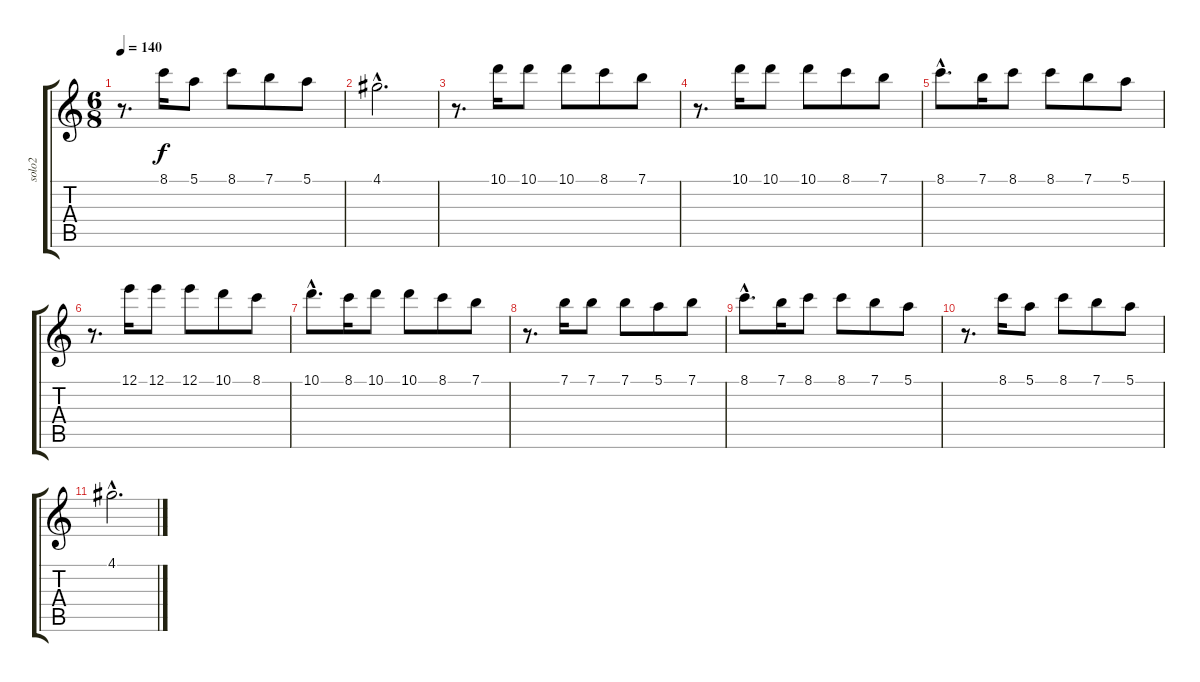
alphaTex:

\track ("solo2" "solo2") {instrument acousticguitarnylon}
\staff {score tabs}
\tuning (E4 B3 G3 D3 A2 E2) {hide}
\ts (6 8)
\tempo 140
\clef g2
\ks c
r.8{d dy f} 8.1.16 5.1.8 8.1.8 7.1.8 5.1.8 |
4.1{hac}.2{d} |
r.8{d} 10.1.16 10.1.8 10.1.8 8.1.8 7.1.8 |
r.8{d} 10.1.16 10.1.8 10.1.8 8.1.8 7.1.8 |
8.1{hac}.8{d} 7.1.16 8.1.8 8.1.8 7.1.8 5.1.8 |
r.8{d} 12.1.16 12.1.8 12.1.8 10.1.8 8.1.8 |
10.1{hac}.8{d} 8.1.16 10.1.8 10.1.8 8.1.8 7.1.8 |
r.8{d} 7.1.16 7.1.8 7.1.8 5.1.8 7.1.8 |
8.1{hac}.8{d} 7.1.16 8.1.8 8.1.8 7.1.8 5.1.8 |
r.8{d} 8.1.16 5.1.8 8.1.8 7.1.8 5.1.8 |
4.1{hac}.2{d}
